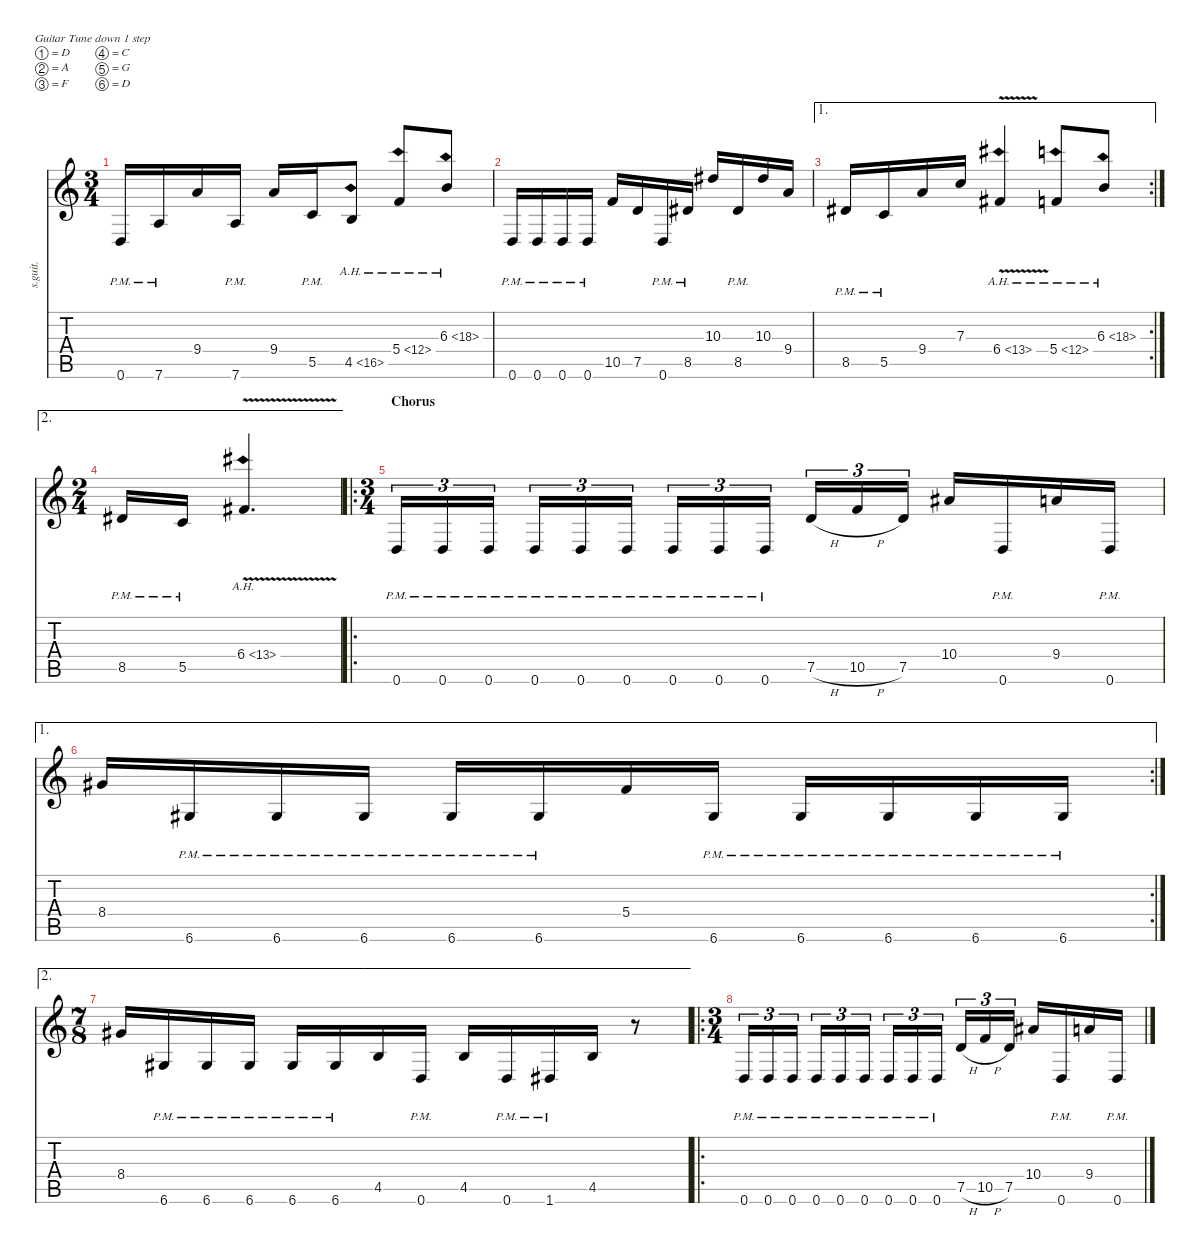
\defaultSystemsLayout 4
\hideDynamics
\bracketExtendMode nobrackets
\track ("Muhammed Suicmez" "s.guit.") {instrument distortionguitar}
\staff {score tabs}
\tuning (D4 A3 F3 C3 G2 D2)
\ts (3 4)
\tempo (112 hide)
\clef g2
\ks c
0.6{pm}.16{lyrics (0 "") lyrics (1 "") lyrics (2 "") lyrics (3 "") lyrics (4 "") dy f} 7.6{pm}.16{lyrics (0 "") lyrics (1 "") lyrics (2 "") lyrics (3 "") lyrics (4 "")} 9.4.16{lyrics (0 "") lyrics (1 "") lyrics (2 "") lyrics (3 "") lyrics (4 "")} 7.6{pm}.16{lyrics (0 "") lyrics (1 "") lyrics (2 "") lyrics (3 "") lyrics (4 "")} 9.4.16{lyrics (0 "") lyrics (1 "") lyrics (2 "") lyrics (3 "") lyrics (4 "")} 5.5{pm}.16{lyrics (0 "") lyrics (1 "") lyrics (2 "") lyrics (3 "") lyrics (4 "")} 4.5{ah 12}.8{lyrics (0 "") lyrics (1 "") lyrics (2 "") lyrics (3 "") lyrics (4 "")} 5.4{ah 7}.8{lyrics (0 "") lyrics (1 "") lyrics (2 "") lyrics (3 "") lyrics (4 "")} 6.3{ah 12}.8{lyrics (0 "") lyrics (1 "") lyrics (2 "") lyrics (3 "") lyrics (4 "")} |
0.6{pm}.16{lyrics (0 "") lyrics (1 "") lyrics (2 "") lyrics (3 "") lyrics (4 "")} 0.6{pm}.16{lyrics (0 "") lyrics (1 "") lyrics (2 "") lyrics (3 "") lyrics (4 "")} 0.6{pm}.16{lyrics (0 "") lyrics (1 "") lyrics (2 "") lyrics (3 "") lyrics (4 "")} 0.6{pm}.16{lyrics (0 "") lyrics (1 "") lyrics (2 "") lyrics (3 "") lyrics (4 "")} 10.5.16{lyrics (0 "") lyrics (1 "") lyrics (2 "") lyrics (3 "") lyrics (4 "")} 7.5.16{lyrics (0 "") lyrics (1 "") lyrics (2 "") lyrics (3 "") lyrics (4 "")} 0.6{pm}.16{lyrics (0 "") lyrics (1 "") lyrics (2 "") lyrics (3 "") lyrics (4 "")} 8.5{pm acc #}.16{lyrics (0 "") lyrics (1 "") lyrics (2 "") lyrics (3 "") lyrics (4 "")} 10.3{acc #}.16{lyrics (0 "") lyrics (1 "") lyrics (2 "") lyrics (3 "") lyrics (4 "")} 8.5{pm acc #}.16{lyrics (0 "") lyrics (1 "") lyrics (2 "") lyrics (3 "") lyrics (4 "")} 10.3{acc #}.16{lyrics (0 "") lyrics (1 "") lyrics (2 "") lyrics (3 "") lyrics (4 "")} 9.4.16{lyrics (0 "") lyrics (1 "") lyrics (2 "") lyrics (3 "") lyrics (4 "")} |
\ae 1
\rc 2
8.5{pm acc #}.16{lyrics (0 "") lyrics (1 "") lyrics (2 "") lyrics (3 "") lyrics (4 "")} 5.5{pm}.16{lyrics (0 "") lyrics (1 "") lyrics (2 "") lyrics (3 "") lyrics (4 "")} 9.4.16{lyrics (0 "") lyrics (1 "") lyrics (2 "") lyrics (3 "") lyrics (4 "")} 7.3.16{lyrics (0 "") lyrics (1 "") lyrics (2 "") lyrics (3 "") lyrics (4 "")} 6.4{ah 7 v acc #}.4{lyrics (0 "") lyrics (1 "") lyrics (2 "") lyrics (3 "") lyrics (4 "")} 5.4{ah 7}.8{lyrics (0 "") lyrics (1 "") lyrics (2 "") lyrics (3 "") lyrics (4 "")} 6.3{ah 12}.8{lyrics (0 "") lyrics (1 "") lyrics (2 "") lyrics (3 "") lyrics (4 "")} |
\ae 2
\ts (2 4)
\beaming (8 2 2 2 2)
8.5{pm acc #}.16{lyrics (0 "") lyrics (1 "") lyrics (2 "") lyrics (3 "") lyrics (4 "")} 5.5{pm}.16{lyrics (0 "") lyrics (1 "") lyrics (2 "") lyrics (3 "") lyrics (4 "")} 6.4{ah 7 v acc #}.4{d lyrics (0 "") lyrics (1 "") lyrics (2 "") lyrics (3 "") lyrics (4 "")} |
\ro
\ts (3 4)
\beaming (8 2 2 2 2)
\section ("" "Chorus")
0.6{pm}.16{tu (3 2) lyrics (0 "") lyrics (1 "") lyrics (2 "") lyrics (3 "") lyrics (4 "")} 0.6{pm}.16{tu (3 2) lyrics (0 "") lyrics (1 "") lyrics (2 "") lyrics (3 "") lyrics (4 "")} 0.6{pm}.16{tu (3 2) lyrics (0 "") lyrics (1 "") lyrics (2 "") lyrics (3 "") lyrics (4 "")} 0.6{pm}.16{tu (3 2) lyrics (0 "") lyrics (1 "") lyrics (2 "") lyrics (3 "") lyrics (4 "")} 0.6{pm}.16{tu (3 2) lyrics (0 "") lyrics (1 "") lyrics (2 "") lyrics (3 "") lyrics (4 "")} 0.6{pm}.16{tu (3 2) lyrics (0 "") lyrics (1 "") lyrics (2 "") lyrics (3 "") lyrics (4 "")} 0.6{pm}.16{tu (3 2) lyrics (0 "") lyrics (1 "") lyrics (2 "") lyrics (3 "") lyrics (4 "")} 0.6{pm}.16{tu (3 2) lyrics (0 "") lyrics (1 "") lyrics (2 "") lyrics (3 "") lyrics (4 "")} 0.6{pm}.16{tu (3 2) lyrics (0 "") lyrics (1 "") lyrics (2 "") lyrics (3 "") lyrics (4 "")} 7.5{h}.16{tu (3 2) lyrics (0 "") lyrics (1 "") lyrics (2 "") lyrics (3 "") lyrics (4 "")} 10.5{h}.16{tu (3 2) lyrics (0 "") lyrics (1 "") lyrics (2 "") lyrics (3 "") lyrics (4 "")} 7.5.16{tu (3 2) lyrics (0 "") lyrics (1 "") lyrics (2 "") lyrics (3 "") lyrics (4 "")} 10.4{acc #}.16{lyrics (0 "") lyrics (1 "") lyrics (2 "") lyrics (3 "") lyrics (4 "")} 0.6{pm}.16{lyrics (0 "") lyrics (1 "") lyrics (2 "") lyrics (3 "") lyrics (4 "")} 9.4.16{lyrics (0 "") lyrics (1 "") lyrics (2 "") lyrics (3 "") lyrics (4 "")} 0.6{pm}.16{lyrics (0 "") lyrics (1 "") lyrics (2 "") lyrics (3 "") lyrics (4 "")} |
\ae 1
\rc 2
8.4{acc #}.16{lyrics (0 "") lyrics (1 "") lyrics (2 "") lyrics (3 "") lyrics (4 "")} 6.6{pm acc #}.16{lyrics (0 "") lyrics (1 "") lyrics (2 "") lyrics (3 "") lyrics (4 "")} 6.6{pm acc #}.16{lyrics (0 "") lyrics (1 "") lyrics (2 "") lyrics (3 "") lyrics (4 "")} 6.6{pm acc #}.16{lyrics (0 "") lyrics (1 "") lyrics (2 "") lyrics (3 "") lyrics (4 "")} 6.6{pm acc #}.16{lyrics (0 "") lyrics (1 "") lyrics (2 "") lyrics (3 "") lyrics (4 "")} 6.6{pm acc #}.16{lyrics (0 "") lyrics (1 "") lyrics (2 "") lyrics (3 "") lyrics (4 "")} 5.4.16{lyrics (0 "") lyrics (1 "") lyrics (2 "") lyrics (3 "") lyrics (4 "")} 6.6{pm acc #}.16{lyrics (0 "") lyrics (1 "") lyrics (2 "") lyrics (3 "") lyrics (4 "")} 6.6{pm acc #}.16{lyrics (0 "") lyrics (1 "") lyrics (2 "") lyrics (3 "") lyrics (4 "")} 6.6{pm acc #}.16{lyrics (0 "") lyrics (1 "") lyrics (2 "") lyrics (3 "") lyrics (4 "")} 6.6{pm acc #}.16{lyrics (0 "") lyrics (1 "") lyrics (2 "") lyrics (3 "") lyrics (4 "")} 6.6{pm acc #}.16{lyrics (0 "") lyrics (1 "") lyrics (2 "") lyrics (3 "") lyrics (4 "")} |
\ae 2
\ts (7 8)
\beaming (8 2 2 2 2)
8.4{acc #}.16{lyrics (0 "") lyrics (1 "") lyrics (2 "") lyrics (3 "") lyrics (4 "")} 6.6{pm acc #}.16{lyrics (0 "") lyrics (1 "") lyrics (2 "") lyrics (3 "") lyrics (4 "")} 6.6{pm acc #}.16{lyrics (0 "") lyrics (1 "") lyrics (2 "") lyrics (3 "") lyrics (4 "")} 6.6{pm acc #}.16{lyrics (0 "") lyrics (1 "") lyrics (2 "") lyrics (3 "") lyrics (4 "")} 6.6{pm acc #}.16{lyrics (0 "") lyrics (1 "") lyrics (2 "") lyrics (3 "") lyrics (4 "")} 6.6{pm acc #}.16{lyrics (0 "") lyrics (1 "") lyrics (2 "") lyrics (3 "") lyrics (4 "")} 4.5.16{lyrics (0 "") lyrics (1 "") lyrics (2 "") lyrics (3 "") lyrics (4 "")} 0.6{pm}.16{lyrics (0 "") lyrics (1 "") lyrics (2 "") lyrics (3 "") lyrics (4 "")} 4.5.16{lyrics (0 "") lyrics (1 "") lyrics (2 "") lyrics (3 "") lyrics (4 "")} 0.6{pm}.16{lyrics (0 "") lyrics (1 "") lyrics (2 "") lyrics (3 "") lyrics (4 "")} 1.6{pm acc #}.16{lyrics (0 "") lyrics (1 "") lyrics (2 "") lyrics (3 "") lyrics (4 "")} 4.5.16{lyrics (0 "") lyrics (1 "") lyrics (2 "") lyrics (3 "") lyrics (4 "")} r.8 |
\ro
\ts (3 4)
\beaming (8 2 2 2 2)
0.6{pm}.16{tu (3 2) lyrics (0 "") lyrics (1 "") lyrics (2 "") lyrics (3 "") lyrics (4 "")} 0.6{pm}.16{tu (3 2) lyrics (0 "") lyrics (1 "") lyrics (2 "") lyrics (3 "") lyrics (4 "")} 0.6{pm}.16{tu (3 2) lyrics (0 "") lyrics (1 "") lyrics (2 "") lyrics (3 "") lyrics (4 "")} 0.6{pm}.16{tu (3 2) lyrics (0 "") lyrics (1 "") lyrics (2 "") lyrics (3 "") lyrics (4 "")} 0.6{pm}.16{tu (3 2) lyrics (0 "") lyrics (1 "") lyrics (2 "") lyrics (3 "") lyrics (4 "")} 0.6{pm}.16{tu (3 2) lyrics (0 "") lyrics (1 "") lyrics (2 "") lyrics (3 "") lyrics (4 "")} 0.6{pm}.16{tu (3 2) lyrics (0 "") lyrics (1 "") lyrics (2 "") lyrics (3 "") lyrics (4 "")} 0.6{pm}.16{tu (3 2) lyrics (0 "") lyrics (1 "") lyrics (2 "") lyrics (3 "") lyrics (4 "")} 0.6{pm}.16{tu (3 2) lyrics (0 "") lyrics (1 "") lyrics (2 "") lyrics (3 "") lyrics (4 "")} 7.5{h}.16{tu (3 2) lyrics (0 "") lyrics (1 "") lyrics (2 "") lyrics (3 "") lyrics (4 "")} 10.5{h}.16{tu (3 2) lyrics (0 "") lyrics (1 "") lyrics (2 "") lyrics (3 "") lyrics (4 "")} 7.5.16{tu (3 2) lyrics (0 "") lyrics (1 "") lyrics (2 "") lyrics (3 "") lyrics (4 "")} 10.4{acc #}.16{lyrics (0 "") lyrics (1 "") lyrics (2 "") lyrics (3 "") lyrics (4 "")} 0.6{pm}.16{lyrics (0 "") lyrics (1 "") lyrics (2 "") lyrics (3 "") lyrics (4 "")} 9.4.16{lyrics (0 "") lyrics (1 "") lyrics (2 "") lyrics (3 "") lyrics (4 "")} 0.6{pm}.16{lyrics (0 "") lyrics (1 "") lyrics (2 "") lyrics (3 "") lyrics (4 "")}
